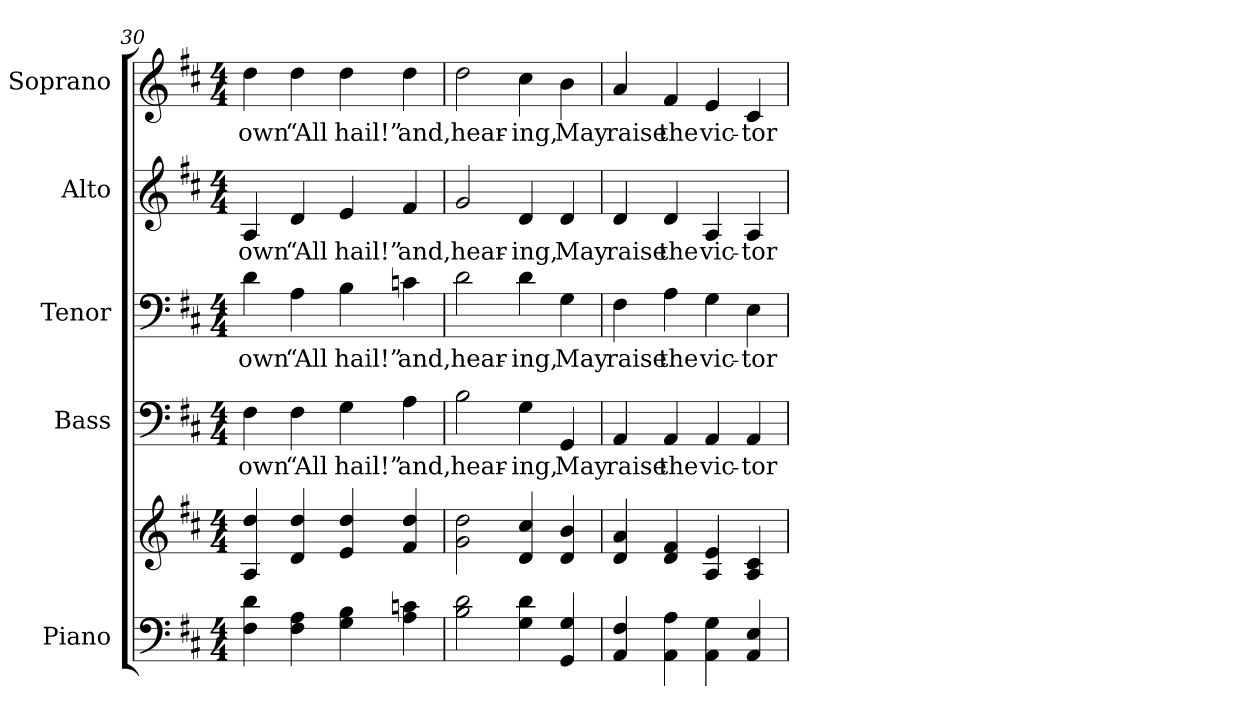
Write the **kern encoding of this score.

**kern	**kern	**kern	**text	**kern	**text	**kern	**text	**kern	**text
*part5	*part5	*part4	*part4	*part3	*part3	*part2	*part2	*part1	*part1
*staff6	*staff5	*staff4	*staff4	*staff3	*staff3	*staff2	*staff2	*staff1	*staff1
*I"Piano	*	*I"Bass	*	*I"Tenor	*	*I"Alto	*	*I"Soprano	*
*I'Pno.	*	*I'B.	*	*I'T.	*	*I'A.	*	*I'S.	*
!!LO:PB:g=z
*clefF4	*clefG2	*clefF4	*	*clefF4	*	*clefG2	*	*clefG2	*
*k[f#c#]	*k[f#c#]	*k[f#c#]	*	*k[f#c#]	*	*k[f#c#]	*	*k[f#c#]	*
*D:	*D:	*D:	*	*D:	*	*D:	*	*D:	*
*M4/4	*M4/4	*M4/4	*	*M4/4	*	*M4/4	*	*M4/4	*
=30	=30	=30	=30	=30	=30	=30	=30	=30	=30
!	!	!	!LO:LY:b:color=#000000	!	!	!	!	!	!
!	!	!	!	!	!LO:LY:b:color=#000000	!	!	!	!
!	!	!	!	!	!	!	!LO:LY:b:color=#000000	!	!
!	!	!	!	!	!	!	!	!	!LO:LY:b:color=#000000
4F#i\ 4di	4Ai/ 4ddi	4F#i\	own	4di\	own	4Ai/	own	4ddi\	own
!	!	!	!LO:LY:b:color=#000000	!	!	!	!	!	!
!	!	!	!	!	!LO:LY:b:color=#000000	!	!	!	!
!	!	!	!	!	!	!	!LO:LY:b:color=#000000	!	!
!	!	!	!	!	!	!	!	!	!LO:LY:b:color=#000000
4F#i\ 4Ai	4di/ 4ddi	4F#i\	“All	4Ai\	“All	4di/	“All	4ddi\	“All
!	!	!	!LO:LY:b:color=#000000	!	!	!	!	!	!
!	!	!	!	!	!LO:LY:b:color=#000000	!	!	!	!
!	!	!	!	!	!	!	!LO:LY:b:color=#000000	!	!
!	!	!	!	!	!	!	!	!	!LO:LY:b:color=#000000
4Gi\ 4Bi	4ei/ 4ddi	4Gi\	hail!”	4Bi\	hail!”	4ei/	hail!”	4ddi\	hail!”
!	!	!	!LO:LY:b:color=#000000	!	!	!	!	!	!
!	!	!	!	!	!LO:LY:b:color=#000000	!	!	!	!
!	!	!	!	!	!	!	!LO:LY:b:color=#000000	!	!
!	!	!	!	!	!	!	!	!	!LO:LY:b:color=#000000
4Ai\ 4cni	4f#i/ 4ddi	4Ai\	and,	4cni\	and,	4f#i/	and,	4ddi\	and,
=31	=31	=31	=31	=31	=31	=31	=31	=31	=31
!	!	!	!LO:LY:b:color=#000000	!	!	!	!	!	!
!	!	!	!	!	!LO:LY:b:color=#000000	!	!	!	!
!	!	!	!	!	!	!	!LO:LY:b:color=#000000	!	!
!	!	!	!	!	!	!	!	!	!LO:LY:b:color=#000000
2Bi\ 2di	2gi\ 2ddi	2Bi\	hear-	2di\	hear-	2gi/	hear-	2ddi\	hear-
!	!	!	!LO:LY:b:color=#000000	!	!	!	!	!	!
!	!	!	!	!	!LO:LY:b:color=#000000	!	!	!	!
!	!	!	!	!	!	!	!LO:LY:b:color=#000000	!	!
!	!	!	!	!	!	!	!	!	!LO:LY:b:color=#000000
4Gi\ 4di	4di/ 4cc#i	4Gi\	-ing,	4di\	-ing,	4di/	-ing,	4cc#i\	-ing,
!	!	!	!LO:LY:b:color=#000000	!	!	!	!	!	!
!	!	!	!	!	!LO:LY:b:color=#000000	!	!	!	!
!	!	!	!	!	!	!	!LO:LY:b:color=#000000	!	!
!	!	!	!	!	!	!	!	!	!LO:LY:b:color=#000000
4GGi/ 4Gi	4di/ 4bi	4GGi/	May	4Gi\	May	4di/	May	4bi\	May
!!LO:PB:g=z
=32	=32	=32	=32	=32	=32	=32	=32	=32	=32
!	!	!	!LO:LY:b:color=#000000	!	!	!	!	!	!
!	!	!	!	!	!LO:LY:b:color=#000000	!	!	!	!
!	!	!	!	!	!	!	!LO:LY:b:color=#000000	!	!
!	!	!	!	!	!	!	!	!	!LO:LY:b:color=#000000
4AAi/ 4F#i	4di/ 4ai	4AAi/	raise	4F#i\	raise	4di/	raise	4ai/	raise
!	!	!	!LO:LY:b:color=#000000	!	!	!	!	!	!
!	!	!	!	!	!LO:LY:b:color=#000000	!	!	!	!
!	!	!	!	!	!	!	!LO:LY:b:color=#000000	!	!
!	!	!	!	!	!	!	!	!	!LO:LY:b:color=#000000
4AAi\ 4Ai	4di/ 4f#i	4AAi/	the	4Ai\	the	4di/	the	4f#i/	the
!	!	!	!LO:LY:b:color=#000000	!	!	!	!	!	!
!	!	!	!	!	!LO:LY:b:color=#000000	!	!	!	!
!	!	!	!	!	!	!	!LO:LY:b:color=#000000	!	!
!	!	!	!	!	!	!	!	!	!LO:LY:b:color=#000000
4AAi\ 4Gi	4Ai/ 4ei	4AAi/	vic-	4Gi\	vic-	4Ai/	vic-	4ei/	vic-
!	!	!	!LO:LY:b:color=#000000	!	!	!	!	!	!
!	!	!	!	!	!LO:LY:b:color=#000000	!	!	!	!
!	!	!	!	!	!	!	!LO:LY:b:color=#000000	!	!
!	!	!	!	!	!	!	!	!	!LO:LY:b:color=#000000
4AAi/ 4Ei	4Ai/ 4c#i	4AAi/	-tor	4Ei\	-tor	4Ai/	-tor	4c#i/	-tor
=	=	=	=	=	=	=	=	=	=
*-	*-	*-	*-	*-	*-	*-	*-	*-	*-
